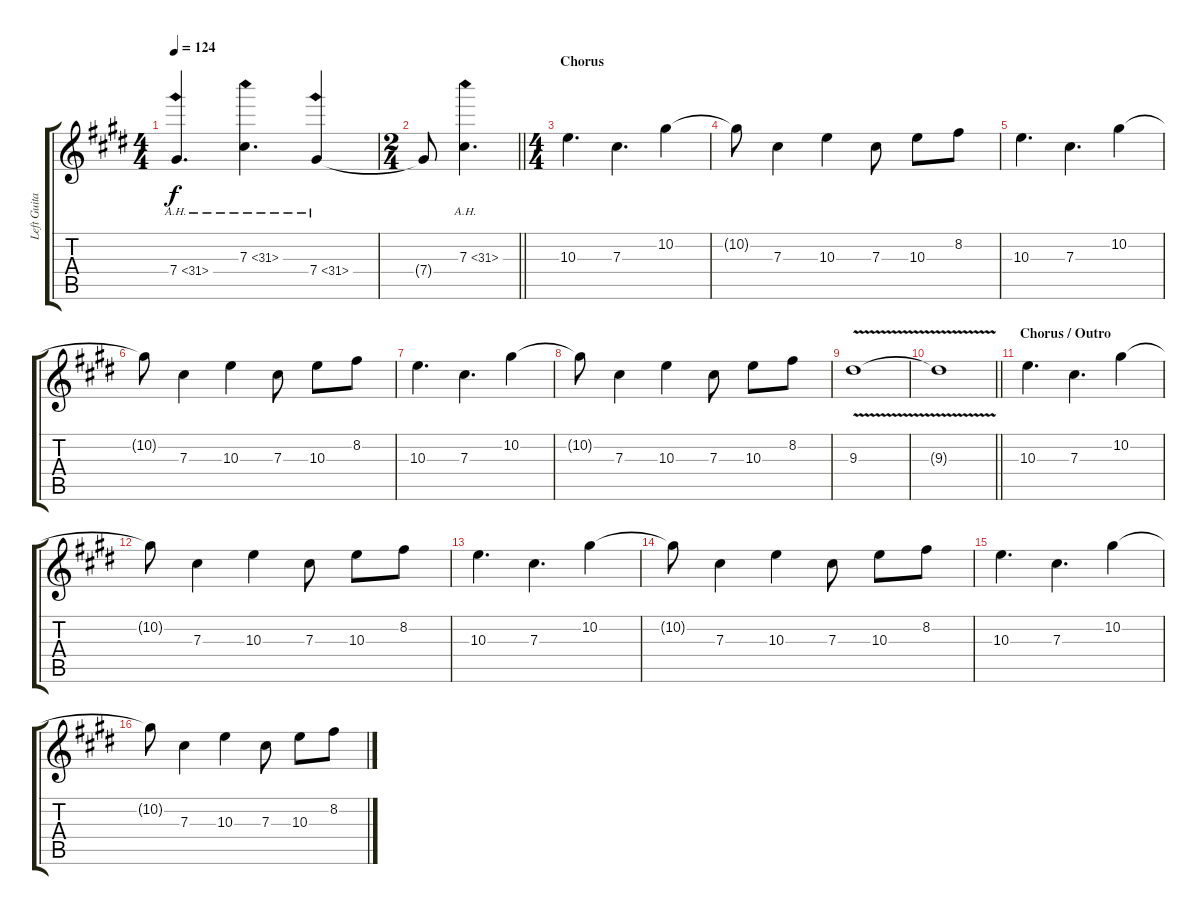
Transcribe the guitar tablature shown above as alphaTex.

\track ("Left Guitar II" "Left Guita") {instrument overdrivenguitar}
\staff {score tabs}
\tuning (Eb4 Bb3 Gb3 Db3 Ab2 Db2) {hide}
\ts (4 4)
\tempo 124
\clef g2
\ks e
7.4{ah 24}.4{d dy f} 7.3{ah 24}.4{d} 7.4{ah 24}.4 |
\ts (2 4)
\barLineRight lightlight
7.4{t}.8 7.3{ah 24}.4{d} |
\ts (4 4)
\section ("" "Chorus")
10.3.4{d} 7.3.4{d} 10.2.4 |
10.2{t}.8 7.3.4 10.3.4 7.3.8 10.3.8 8.2.8 |
10.3.4{d} 7.3.4{d} 10.2.4 |
10.2{t}.8 7.3.4 10.3.4 7.3.8 10.3.8 8.2.8 |
10.3.4{d} 7.3.4{d} 10.2.4 |
10.2{t}.8 7.3.4 10.3.4 7.3.8 10.3.8 8.2.8 |
9.3{v}.1 |
\barLineRight lightlight
9.3{t}.1 |
\section ("" "Chorus / Outro")
10.3.4{d} 7.3.4{d} 10.2.4 |
10.2{t}.8 7.3.4 10.3.4 7.3.8 10.3.8 8.2.8 |
10.3.4{d} 7.3.4{d} 10.2.4 |
10.2{t}.8 7.3.4 10.3.4 7.3.8 10.3.8 8.2.8 |
10.3.4{d} 7.3.4{d} 10.2.4 |
10.2{t}.8 7.3.4 10.3.4 7.3.8 10.3.8 8.2.8
